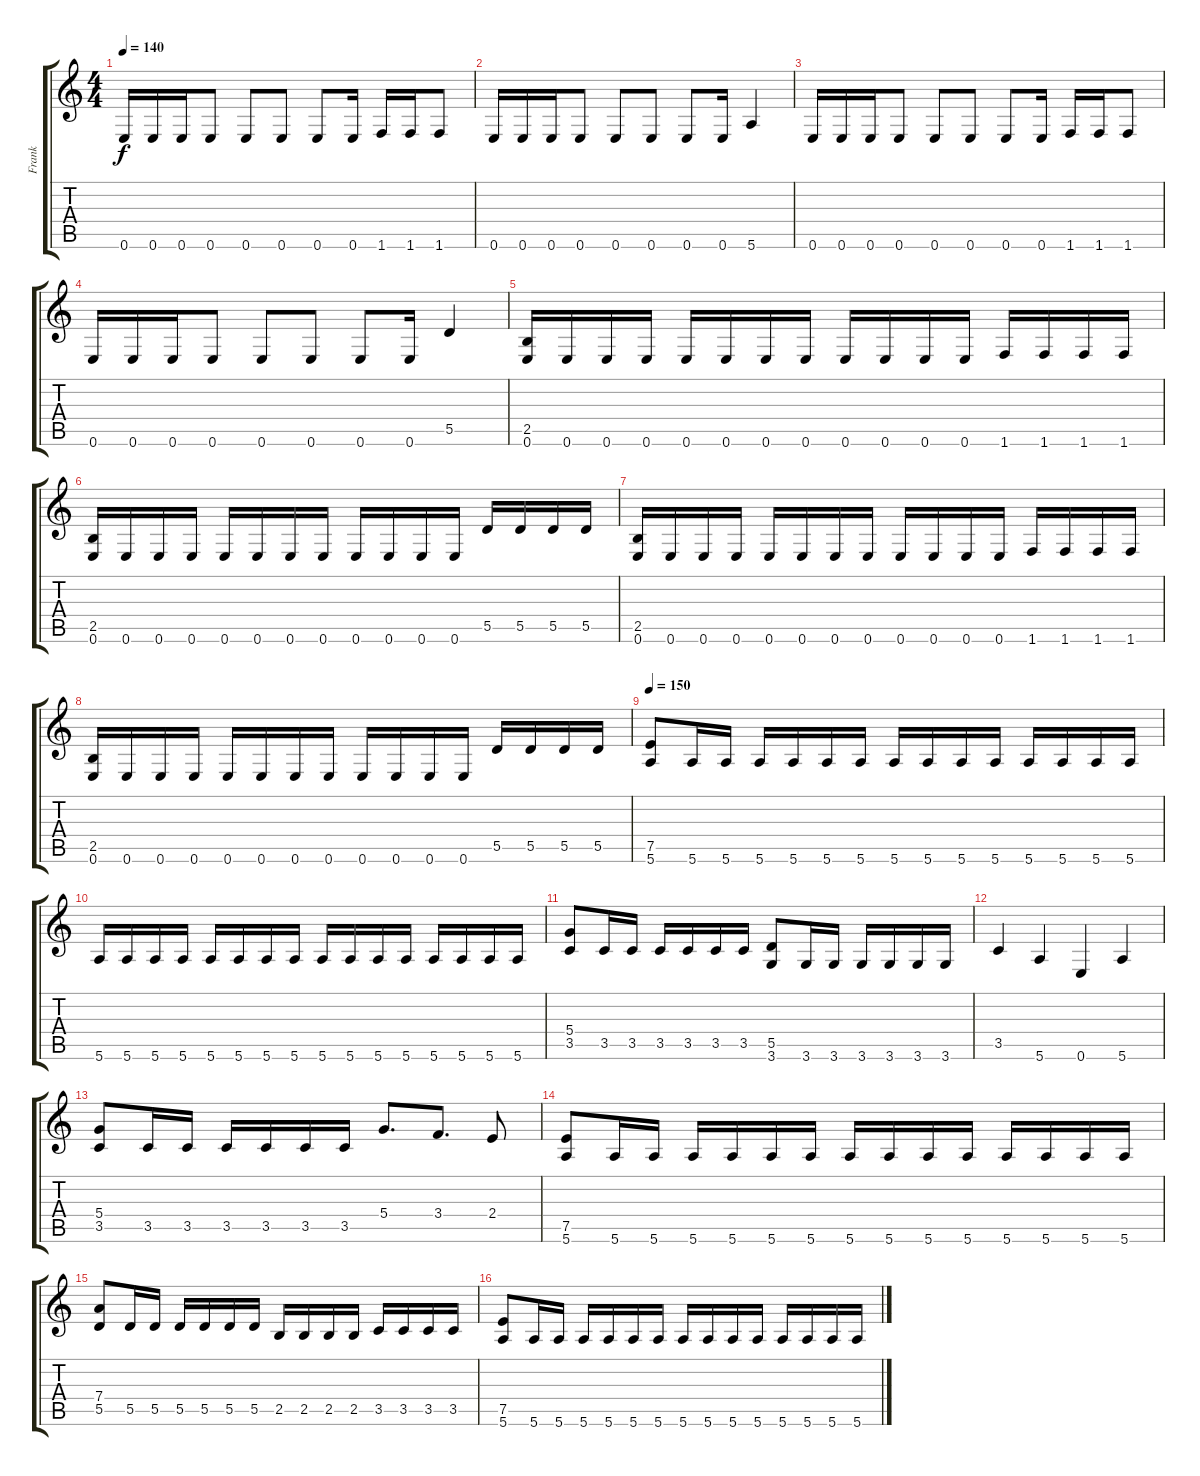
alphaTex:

\track ("Frank" "Frank") {instrument acousticguitarsteel}
\staff {score tabs}
\tuning (E4 B3 G3 D3 A2 E2) {hide}
\ts (4 4)
\tempo 140
\clef g2
\ks c
0.6.16{dy f} 0.6.16 0.6.16 0.6.8 0.6.8 0.6.8 0.6.8 0.6.16 1.6.16 1.6.16 1.6.8 |
0.6.16 0.6.16 0.6.16 0.6.8 0.6.8 0.6.8 0.6.8 0.6.16 5.6.4 |
0.6.16 0.6.16 0.6.16 0.6.8 0.6.8 0.6.8 0.6.8 0.6.16 1.6.16 1.6.16 1.6.8 |
0.6.16 0.6.16 0.6.16 0.6.8 0.6.8 0.6.8 0.6.8 0.6.16 5.5.4 |
(2.5 0.6).16 0.6.16 0.6.16 0.6.16 0.6.16 0.6.16 0.6.16 0.6.16 0.6.16 0.6.16 0.6.16 0.6.16 1.6.16 1.6.16 1.6.16 1.6.16 |
(2.5 0.6).16 0.6.16 0.6.16 0.6.16 0.6.16 0.6.16 0.6.16 0.6.16 0.6.16 0.6.16 0.6.16 0.6.16 5.5.16 5.5.16 5.5.16 5.5.16 |
(2.5 0.6).16 0.6.16 0.6.16 0.6.16 0.6.16 0.6.16 0.6.16 0.6.16 0.6.16 0.6.16 0.6.16 0.6.16 1.6.16 1.6.16 1.6.16 1.6.16 |
(2.5 0.6).16 0.6.16 0.6.16 0.6.16 0.6.16 0.6.16 0.6.16 0.6.16 0.6.16 0.6.16 0.6.16 0.6.16 5.5.16 5.5.16 5.5.16 5.5.16 |
\tempo 150
(7.5 5.6).8 5.6.16 5.6.16 5.6.16 5.6.16 5.6.16 5.6.16 5.6.16 5.6.16 5.6.16 5.6.16 5.6.16 5.6.16 5.6.16 5.6.16 |
5.6.16 5.6.16 5.6.16 5.6.16 5.6.16 5.6.16 5.6.16 5.6.16 5.6.16 5.6.16 5.6.16 5.6.16 5.6.16 5.6.16 5.6.16 5.6.16 |
(5.4 3.5).8 3.5.16 3.5.16 3.5.16 3.5.16 3.5.16 3.5.16 (5.5 3.6).8 3.6.16 3.6.16 3.6.16 3.6.16 3.6.16 3.6.16 |
3.5.4 5.6.4 0.6.4 5.6.4 |
(5.4 3.5).8 3.5.16 3.5.16 3.5.16 3.5.16 3.5.16 3.5.16 5.4.8{d} 3.4.8{d} 2.4.8 |
(7.5 5.6).8 5.6.16 5.6.16 5.6.16 5.6.16 5.6.16 5.6.16 5.6.16 5.6.16 5.6.16 5.6.16 5.6.16 5.6.16 5.6.16 5.6.16 |
(7.4 5.5).8 5.5.16 5.5.16 5.5.16 5.5.16 5.5.16 5.5.16 2.5.16 2.5.16 2.5.16 2.5.16 3.5.16 3.5.16 3.5.16 3.5.16 |
(7.5 5.6).8 5.6.16 5.6.16 5.6.16 5.6.16 5.6.16 5.6.16 5.6.16 5.6.16 5.6.16 5.6.16 5.6.16 5.6.16 5.6.16 5.6.16
